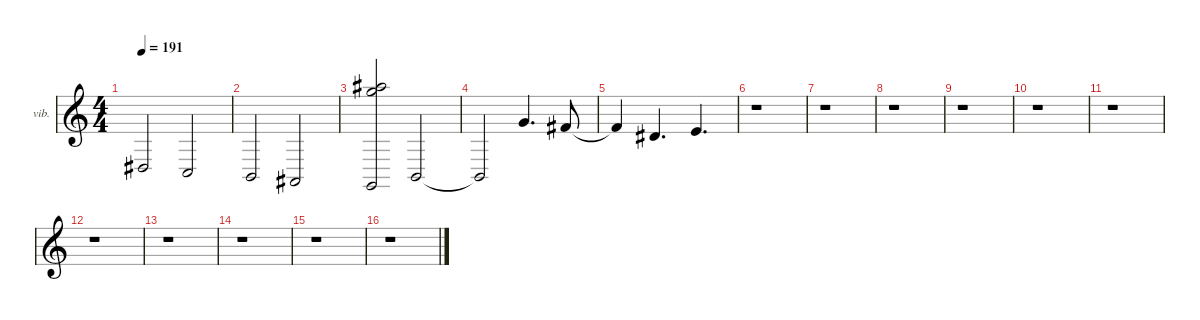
\defaultSystemsLayout 4
\hideDynamics
\bracketExtendMode nobrackets
\firstSystemTrackNameOrientation horizontal
\otherSystemsTrackNameOrientation horizontal
\track ("Vibraphone" "vib.") {instrument vibraphone}
\staff {score}
\tuning (E4 B3 G3 D3 A2 E2 B1)
\ts (4 4)
\tempo 191
\clef g2
\ks c
1.4{acc #}.2{dy mf beam Up} 3.5.2{beam Up} |
2.5.2{beam Up} 1.5{acc #}.2{beam Up} |
(18.1{acc #} 20.2 8.7).2{dy p beam Up} 12.7.2{dy mf beam Up} |
12.7{t}.2{dy f beam Up} 12.3.4{d dy mf beam Up} 11.3{acc #}.8{beam Up} |
11.3{t acc #}.4{dy f beam Up} 13.4{acc #}.4{d dy mf beam Up} 14.4.4{d beam Up} |
r.1{beam Down} |
r.1{beam Down} |
r.1{beam Down} |
r.1{beam Down} |
r.1{beam Down} |
r.1{beam Down} |
r.1{beam Down} |
r.1{beam Down} |
r.1{beam Down} |
r.1{beam Down} |
r.1{beam Down}
